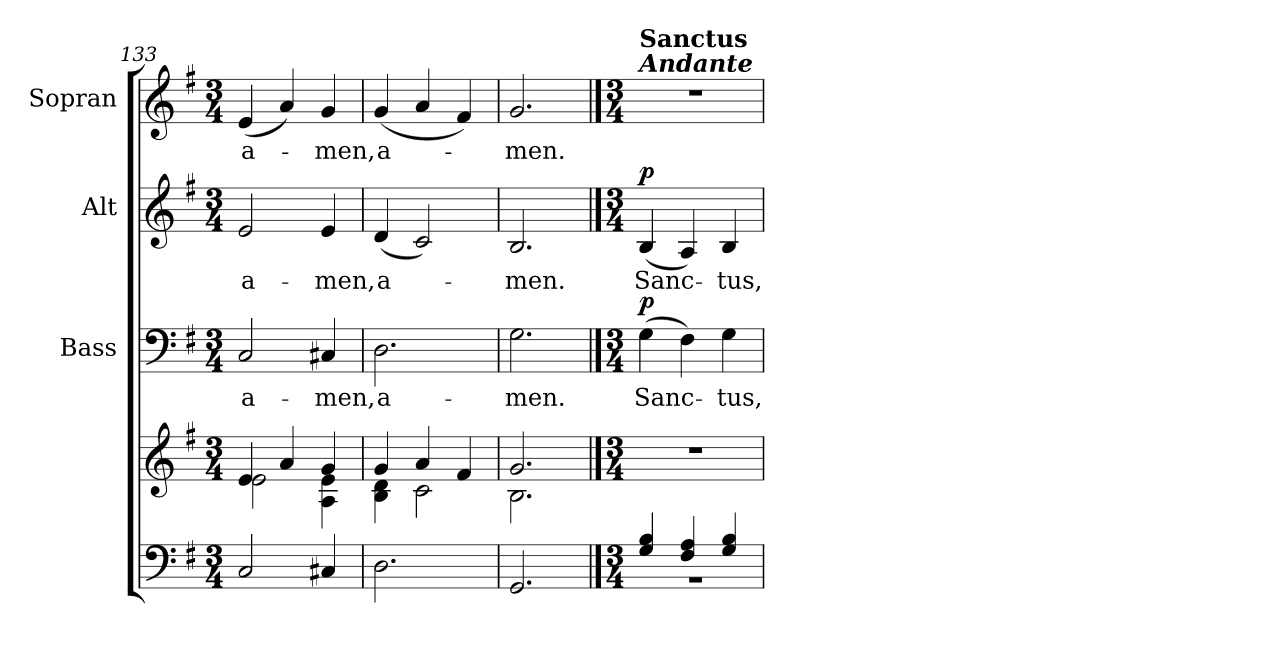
**kern	**kern	**kern	**text	**dynam	**kern	**text	**dynam	**kern	**text
*part4	*part4	*part3	*part3	*part3	*part2	*part2	*part2	*part1	*part1
*staff5	*staff4	*staff3	*staff3	*staff3	*staff2	*staff2	*staff2	*staff1	*staff1
*	*	*I"Bass	*	*	*I"Alt	*	*	*I"Sopran	*
*	*	*I'B.	*	*	*I'A.	*	*	*I'S.	*
*clefF4	*clefG2	*clefF4	*	*	*clefG2	*	*	*clefG2	*
*k[f#]	*k[f#]	*k[f#]	*	*	*k[f#]	*	*	*k[f#]	*
*G:	*G:	*G:	*	*	*G:	*	*	*G:	*
*M3/4	*M3/4	*M3/4	*	*	*M3/4	*	*	*M3/4	*
=133	=133	=133	=133	=133	=133	=133	=133	=133	=133
*	*^	*	*	*	*	*	*	*	*
!	!	!	!	!LO:LY:b	!	!	!LO:LY:b	!	!	!LO:LY:b
2C/	4e/	2e\	2C/	a-	.	2e/	a-	.	(<4e/	a-
.	4a/	.	.	.	.	.	.	.	4a/)	.
!	!	!	!	!LO:LY:b	!	!	!LO:LY:b	!	!	!LO:LY:b
4C#X/	4g/	4A\ 4e\	4C#X/	-men,	.	4e/	-men,	.	4g/	-men,
=134	=134	=134	=134	=134	=134	=134	=134	=134	=134	=134
!	!	!	!	!LO:LY:b	!	!	!LO:LY:b	!	!	!LO:LY:b
2.D\	4g/	4B\ 4d\	2.D\	a-	.	(<4d/	a-	.	(<4g/	a-
.	4a/	2c\	.	.	.	2c/)	.	.	4a/	.
.	4f#/	.	.	.	.	.	.	.	4f#/)	.
=135	=135	=135	=135	=135	=135	=135	=135	=135	=135	=135
!	!	!	!	!LO:LY:b	!	!	!LO:LY:b	!	!	!LO:LY:b
2.GG/	2.g/	2.B\	2.G\	-men.	.	2.B/	-men.	.	2.g/	-men.
*	*v	*v	*	*	*	*	*	*	*	*
!!LO:LB:g=z
==136	==136	==136	==136	==136	==136	==136	==136	==136	==136
*M3/4	*M3/4	*M3/4	*	*	*M3/4	*	*	*M3/4	*
*^	*^	*	*	*	*	*	*	*	*
!	!	!	!	!	!	!	!	!	!	!LO:TX:a:Bi:t=Andante	!
!	!	!	!	!	!	!	!	!	!	!LO:TX:a:B:t=Sanctus	!
!	!LO:N:vis=1	!	!	!	!LO:LY:b	!LO:DY:a	!	!LO:LY:b	!LO:DY:a	!	!
*	*	*v	*v	*	*	*	*	*	*	*	*
4G/ 4B/	2.rBB	2.r	(>4G\	Sanc-	p	(<4B/	Sanc-	p	2.r	.
4F#/ 4A/	.	.	4F#\)	.	.	4A/)	.	.	.	.
!	!	!	!	!LO:LY:b	!	!	!LO:LY:b	!	!	!
4G/ 4B/	.	.	4G\	-tus,	.	4B/	-tus,	.	.	.
*v	*v	*	*	*	*	*	*	*	*	*
=	=	=	=	=	=	=	=	=	=
*-	*-	*-	*-	*-	*-	*-	*-	*-	*-
